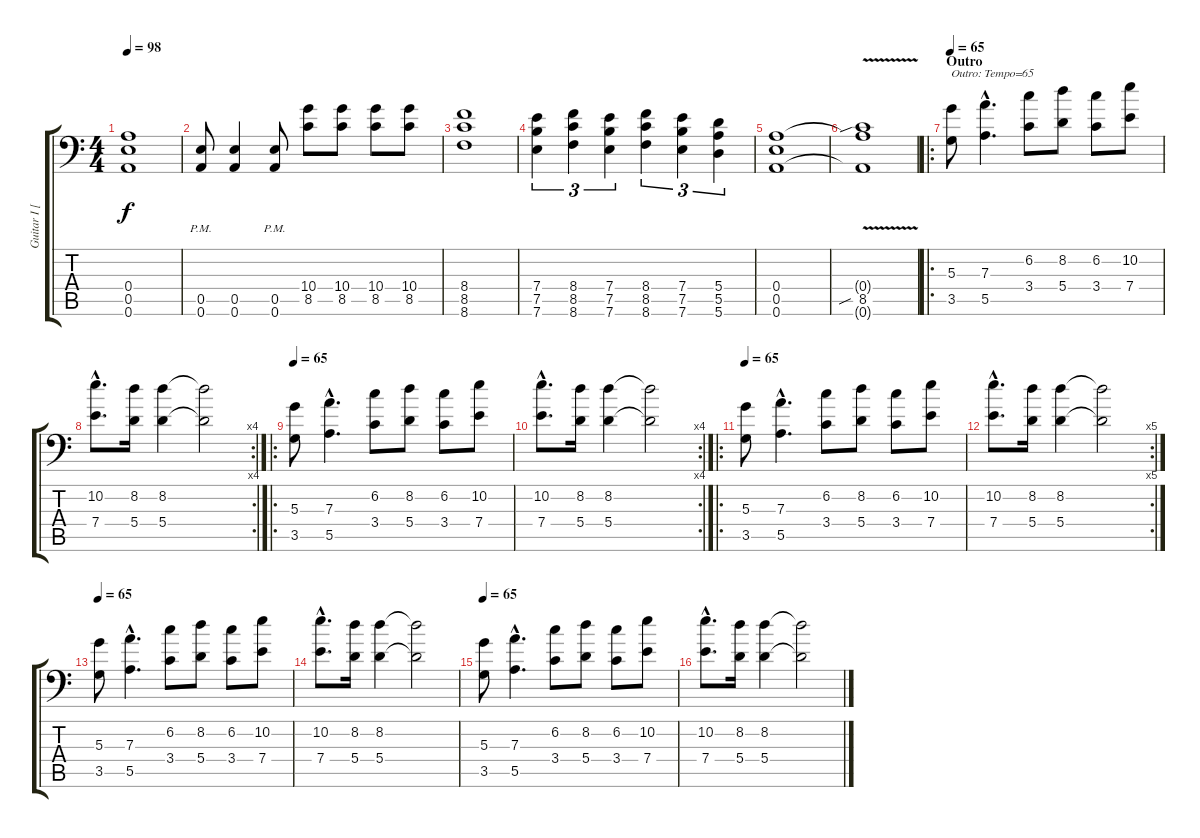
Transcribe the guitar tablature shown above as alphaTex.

\track ("Guitar I [Karl Sanders]" "Guitar I [") {instrument distortionguitar}
\staff {score tabs}
\tuning (B3 Gb3 D3 A2 E2 A1) {hide}
\ts (4 4)
\tempo 98
\clef f4
\ks c
(0.4 0.5 0.6).1{dy f} |
(0.5{pm} 0.6{pm}).8 (0.5 0.6).4 (0.5{pm} 0.6{pm}).8 (10.4 8.5).8 (10.4 8.5).8 (10.4 8.5).8 (10.4 8.5).8 |
(8.4 8.5 8.6).1 |
(7.4 7.5 7.6).4{tu (3 2)} (8.4 8.5 8.6).4{tu (3 2)} (7.4 7.5 7.6).4{tu (3 2)} (8.4 8.5 8.6).4{tu (3 2)} (7.4 7.5 7.6).4{tu (3 2)} (5.4 5.5 5.6).4{tu (3 2)} |
(0.4 0.5 0.6).1 |
(0.4{t} 8.5{v sib} 0.6{t}).1 |
\ro
\section ("" "Outro")
\tempo 65
(5.3 3.5).8{txt "Outro: Tempo=65"} (7.3{hac} 5.5{hac}).4{d} (6.2 3.4).8 (8.2 5.4).8 (6.2 3.4).8 (10.2 7.4).8 |
\rc 4
(10.2{hac} 7.4{hac}).8{d} (8.2 5.4).16 (8.2 5.4).4 (8.2{t} 5.4{t}).2 |
\ro
\tempo 65
(5.3 3.5).8 (7.3{hac} 5.5{hac}).4{d} (6.2 3.4).8 (8.2 5.4).8 (6.2 3.4).8 (10.2 7.4).8 |
\rc 4
(10.2{hac} 7.4{hac}).8{d} (8.2 5.4).16 (8.2 5.4).4 (8.2{t} 5.4{t}).2 |
\ro
\tempo 65
(5.3 3.5).8 (7.3{hac} 5.5{hac}).4{d} (6.2 3.4).8 (8.2 5.4).8 (6.2 3.4).8 (10.2 7.4).8 |
\rc 5
(10.2{hac} 7.4{hac}).8{d} (8.2 5.4).16 (8.2 5.4).4 (8.2{t} 5.4{t}).2 |
\tempo 65
(5.3 3.5).8 (7.3{hac} 5.5{hac}).4{d} (6.2 3.4).8 (8.2 5.4).8 (6.2 3.4).8 (10.2 7.4).8 |
(10.2{hac} 7.4{hac}).8{d} (8.2 5.4).16 (8.2 5.4).4 (8.2{t} 5.4{t}).2 |
\tempo 65
(5.3 3.5).8 (7.3{hac} 5.5{hac}).4{d} (6.2 3.4).8 (8.2 5.4).8 (6.2 3.4).8 (10.2 7.4).8 |
(10.2{hac} 7.4{hac}).8{d} (8.2 5.4).16 (8.2 5.4).4 (8.2{t} 5.4{t}).2
